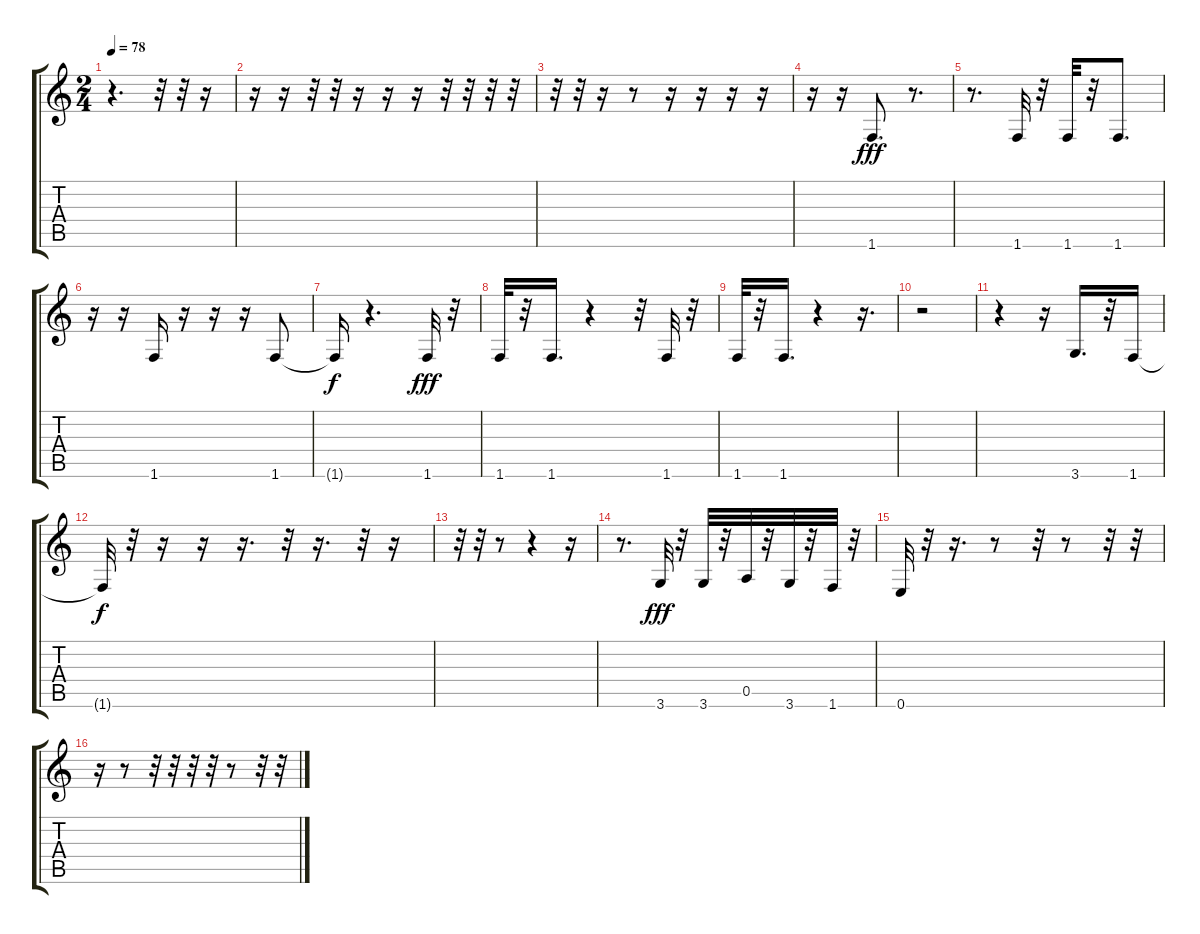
\track "" {instrument electricbassfinger}
\staff {score tabs}
\tuning (E4 B3 G3 D3 A2 E2) {hide}
\ts (2 4)
\tempo 78
\clef g2
\ks c
r.4{d dy fff} r.32 r.32 r.16 |
r.16 r.16 r.32 r.32 r.16 r.16 r.16 r.32 r.32 r.32 r.32 |
r.32 r.32 r.16 r.8 r.16 r.16 r.16 r.16 |
r.16 r.16 1.6.8{d} r.8{d} |
r.8{d} 1.6.32 r.32 1.6.32 r.32 1.6.8{d} |
r.16 r.16 1.6.16 r.16 r.16 r.16 1.6.8 |
1.6{t}.16{dy f} r.4{d} 1.6.32{dy fff} r.32 |
1.6.32 r.32 1.6.16{d} r.4 r.32 1.6.32 r.32 |
1.6.32 r.32 1.6.16{d} r.4 r.16{d} |
r.2 |
r.4 r.16 3.6.16{d} r.32 1.6.16 |
1.6{t}.32{dy f} r.32 r.16 r.16 r.16{d} r.32 r.16{d} r.32 r.16 |
r.32 r.32 r.8 r.4 r.16 |
r.8{d} 3.6.32{dy fff} r.32 3.6.32 r.32 0.5.32 r.32 3.6.32 r.32 1.6.32 r.32 |
0.6.32 r.32 r.16{d} r.8 r.32 r.8 r.32 r.32 |
r.16 r.8 r.32 r.32 r.32 r.32 r.8 r.32 r.32
